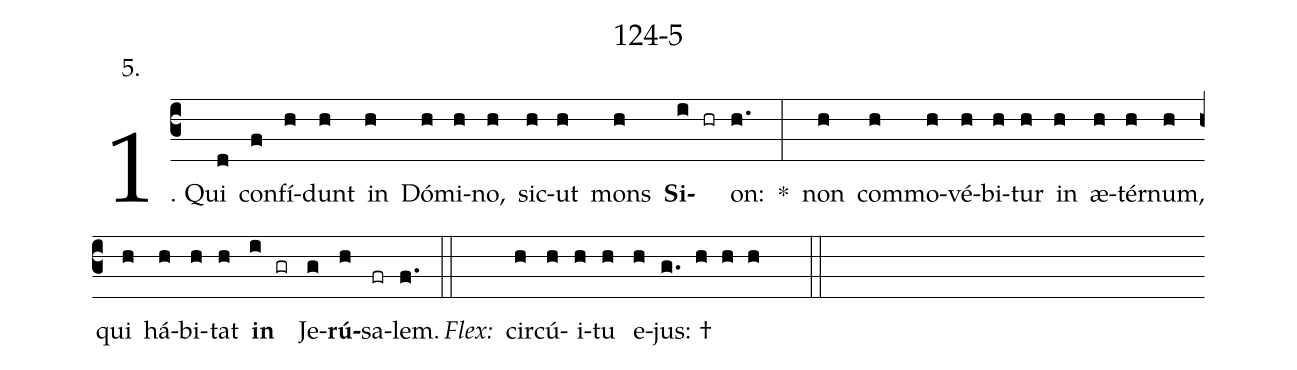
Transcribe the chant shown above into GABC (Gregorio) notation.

name: 124-5;
annotation: 5.;
%%
(c3)1. Qui(d) con(f)fí(h)dunt(h) in(h) Dó(h)mi(h)no,(h) sic(h)ut(h) mons(h) <b>Si</b>(i hr)on:(h.) *(:) non(h) com(h)mo(h)vé(h)bi(h)tur(h) in(h) æ(h)tér(h)num,(h) qui(h) há(h)bi(h)tat(h) <b>in</b>(i gr) Je(g)<b>rú</b>(h)sa(fr)lem.(f.) (::)
<i>Flex:</i>()  cir(h)cú(h)i(h)tu(h) e(h)jus: †(g. h h h  ::)
